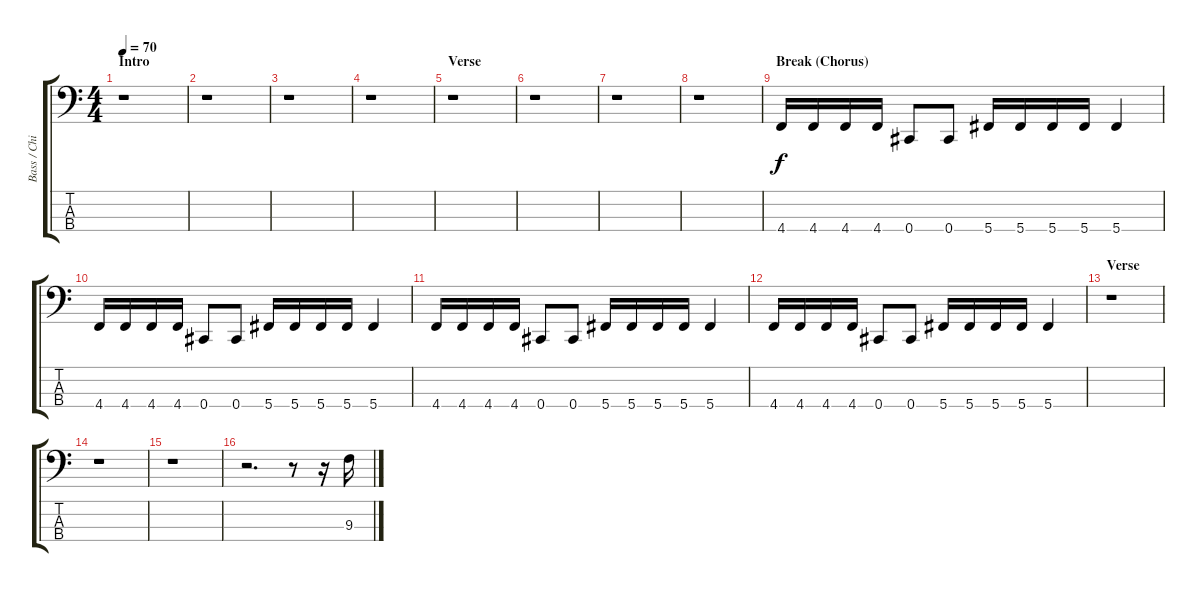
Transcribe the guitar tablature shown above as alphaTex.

\track ("Bass / Chi cheng" "Bass / Chi") {instrument electricbassfinger}
\staff {score tabs}
\tuning (Gb2 Db2 Ab1 Db1) {hide}
\ts (4 4)
\section ("" "Intro")
\tempo 70
\clef f4
\ks c
r.1{dy f instrument electricbassfinger} |
r.1 |
r.1 |
r.1 |
\section ("" "Verse")
r.1 |
r.1 |
r.1 |
r.1 |
\section ("" "Break (Chorus)")
4.4.16 4.4.16 4.4.16 4.4.16 0.4.8 0.4.8 5.4.16 5.4.16 5.4.16 5.4.16 5.4.4 |
4.4.16 4.4.16 4.4.16 4.4.16 0.4.8 0.4.8 5.4.16 5.4.16 5.4.16 5.4.16 5.4.4 |
4.4.16 4.4.16 4.4.16 4.4.16 0.4.8 0.4.8 5.4.16 5.4.16 5.4.16 5.4.16 5.4.4 |
4.4.16 4.4.16 4.4.16 4.4.16 0.4.8 0.4.8 5.4.16 5.4.16 5.4.16 5.4.16 5.4.4 |
\section ("" "Verse")
r.1 |
r.1 |
r.1 |
r.2{d} r.8 r.16 9.3.16
